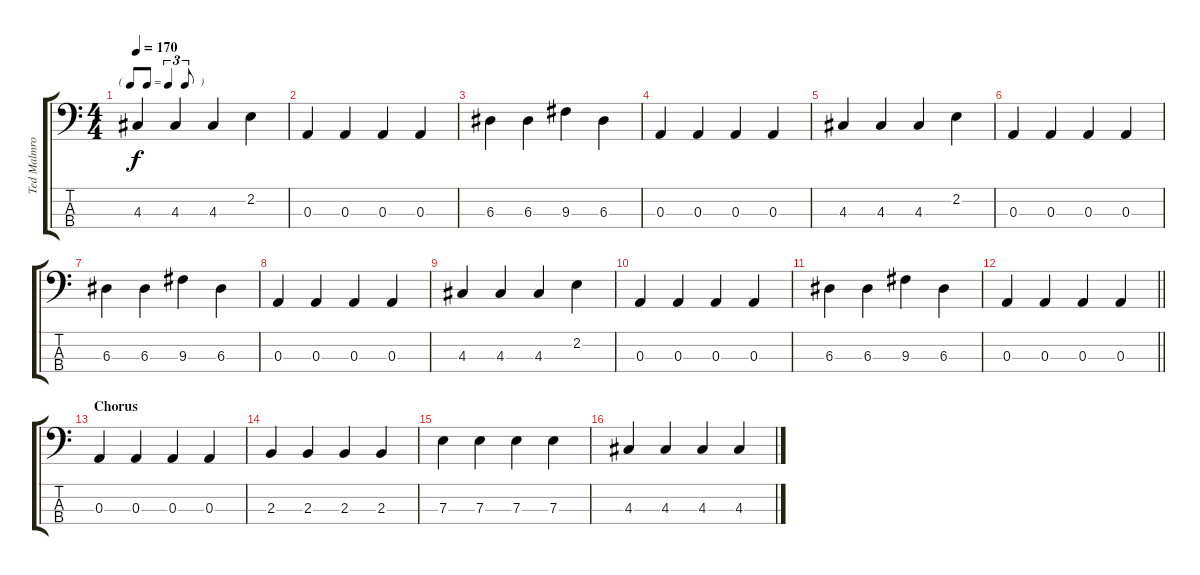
\track ("Ted Malmros - Bass" "Ted Malmro") {instrument electricbasspick}
\staff {score tabs}
\tuning (G2 D2 A1 E1) {hide}
\ts (4 4)
\tf triplet8th
\tempo 170
\clef f4
\ks c
4.3.4{dy f} 4.3.4 4.3.4 2.2.4 |
0.3.4 0.3.4 0.3.4 0.3.4 |
6.3.4 6.3.4 9.3.4 6.3.4 |
0.3.4 0.3.4 0.3.4 0.3.4 |
4.3.4 4.3.4 4.3.4 2.2.4 |
0.3.4 0.3.4 0.3.4 0.3.4 |
6.3.4 6.3.4 9.3.4 6.3.4 |
0.3.4 0.3.4 0.3.4 0.3.4 |
4.3.4 4.3.4 4.3.4 2.2.4 |
0.3.4 0.3.4 0.3.4 0.3.4 |
6.3.4 6.3.4 9.3.4 6.3.4 |
\barLineRight lightlight
0.3.4 0.3.4 0.3.4 0.3.4 |
\section ("" "Chorus")
0.3.4 0.3.4 0.3.4 0.3.4 |
2.3.4 2.3.4 2.3.4 2.3.4 |
7.3.4 7.3.4 7.3.4 7.3.4 |
4.3.4 4.3.4 4.3.4 4.3.4
